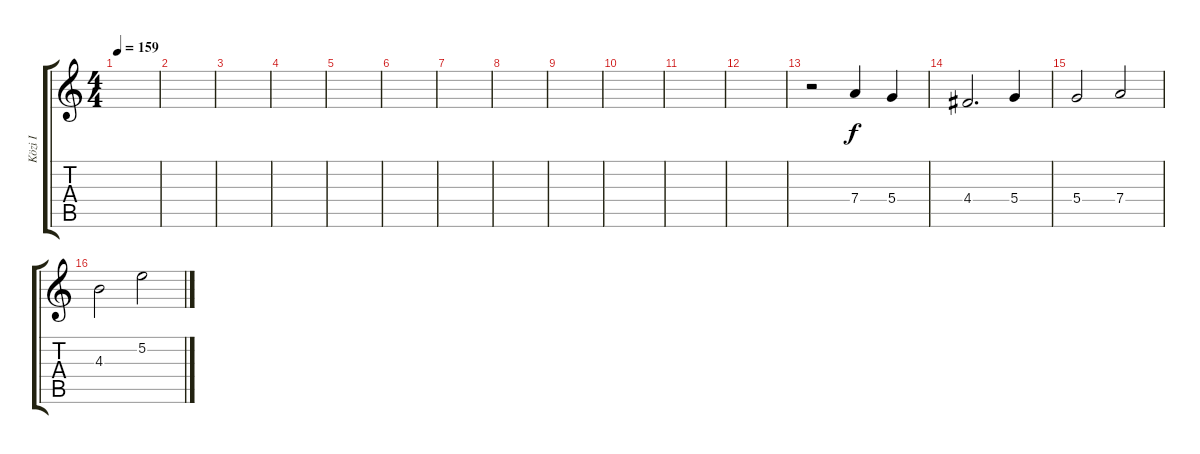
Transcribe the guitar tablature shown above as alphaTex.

\track ("Közi I" "Közi I") {instrument overdrivenguitar}
\staff {score tabs}
\tuning (E4 B3 G3 D3 A2 E2) {hide}
\ts (4 4)
\tempo 159
\clef g2
\ks c
|
|
|
|
|
|
|
|
|
|
|
|
r.2{volume 10 balance 5} 7.4.4 5.4.4 |
4.4.2{d} 5.4.4 |
5.4.2 7.4.2 |
4.3.2 5.2.2
